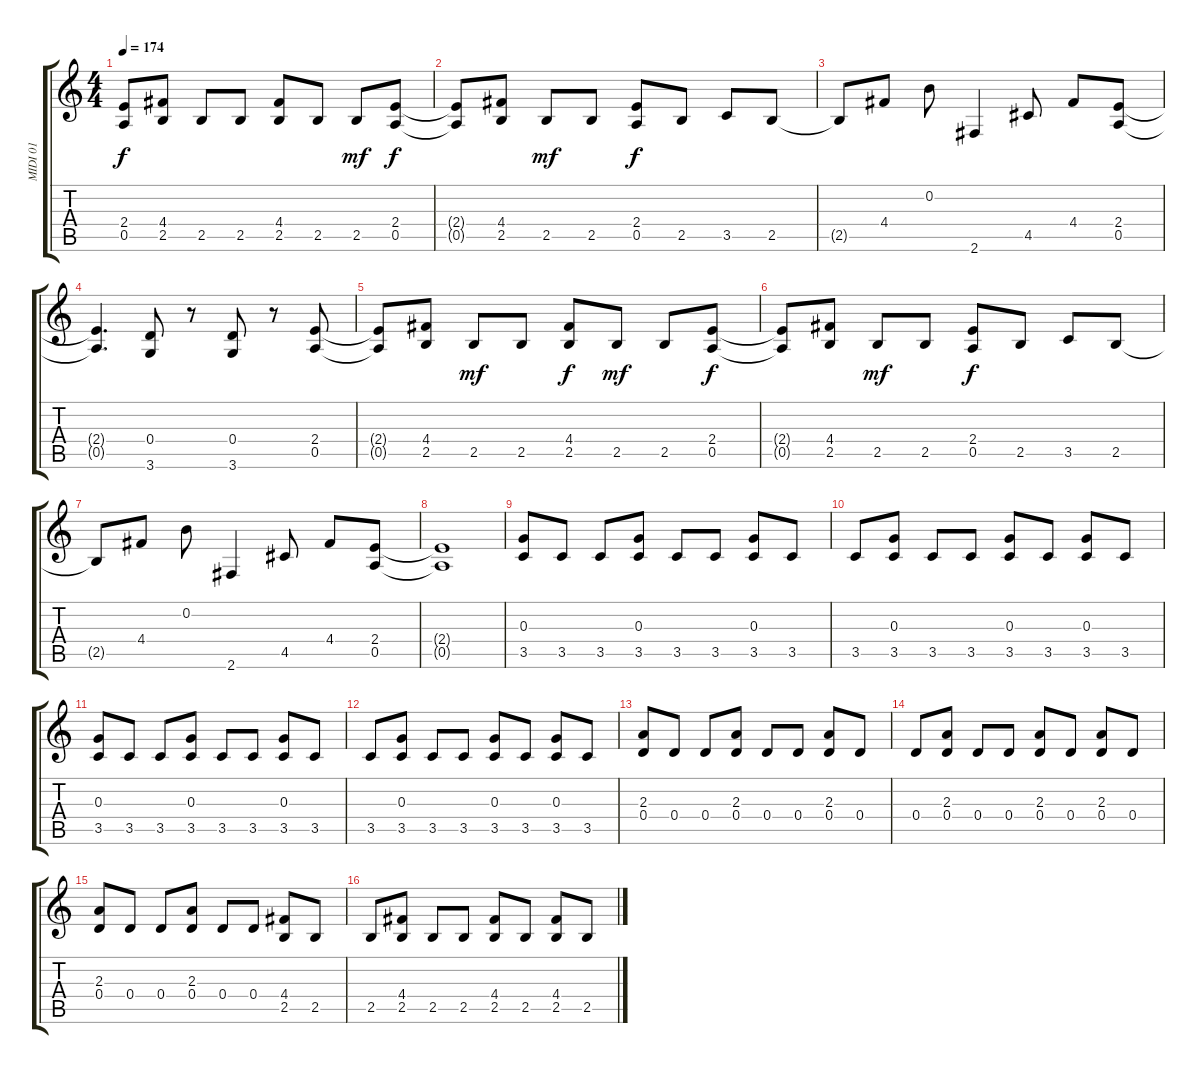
\track ("MIDI 01" "MIDI 01") {instrument distortionguitar}
\staff {score tabs}
\tuning (E4 B3 G3 D3 A2 E2) {hide}
\ts (4 4)
\tempo 174
\clef g2
\ks c
(2.4{t} 0.5{t}).8{dy f} (4.4 2.5).8 2.5.8 2.5.8 (4.4 2.5).8 2.5.8 2.5.8{dy mf} (2.4 0.5).8{dy f} |
(2.4{t} 0.5{t}).8 (4.4 2.5).8 2.5.8{dy mf} 2.5.8 (2.4 0.5).8{dy f} 2.5.8 3.5.8 2.5.8 |
2.5{t}.8 4.4.8 0.2.8 2.6.4 4.5.8 4.4.8 (2.4 0.5).8 |
(2.4{t} 0.5{t}).4{d} (0.4 3.6).8 r.8 (0.4 3.6).8 r.8 (2.4 0.5).8 |
(2.4{t} 0.5{t}).8 (4.4 2.5).8 2.5.8{dy mf} 2.5.8 (4.4 2.5).8{dy f} 2.5.8{dy mf} 2.5.8 (2.4 0.5).8{dy f} |
(2.4{t} 0.5{t}).8 (4.4 2.5).8 2.5.8{dy mf} 2.5.8 (2.4 0.5).8{dy f} 2.5.8 3.5.8 2.5.8 |
2.5{t}.8 4.4.8 0.2.8 2.6.4 4.5.8 4.4.8 (2.4 0.5).8 |
(2.4{t} 0.5{t}).1 |
(0.3 3.5).8 3.5.8 3.5.8 (0.3 3.5).8 3.5.8 3.5.8 (0.3 3.5).8 3.5.8 |
3.5.8 (0.3 3.5).8 3.5.8 3.5.8 (0.3 3.5).8 3.5.8 (0.3 3.5).8 3.5.8 |
(0.3 3.5).8 3.5.8 3.5.8 (0.3 3.5).8 3.5.8 3.5.8 (0.3 3.5).8 3.5.8 |
3.5.8 (0.3 3.5).8 3.5.8 3.5.8 (0.3 3.5).8 3.5.8 (0.3 3.5).8 3.5.8 |
(2.3 0.4).8 0.4.8 0.4.8 (2.3 0.4).8 0.4.8 0.4.8 (2.3 0.4).8 0.4.8 |
0.4.8 (2.3 0.4).8 0.4.8 0.4.8 (2.3 0.4).8 0.4.8 (2.3 0.4).8 0.4.8 |
(2.3 0.4).8 0.4.8 0.4.8 (2.3 0.4).8 0.4.8 0.4.8 (4.4 2.5).8 2.5.8 |
2.5.8 (4.4 2.5).8 2.5.8 2.5.8 (4.4 2.5).8 2.5.8 (4.4 2.5).8 2.5.8
